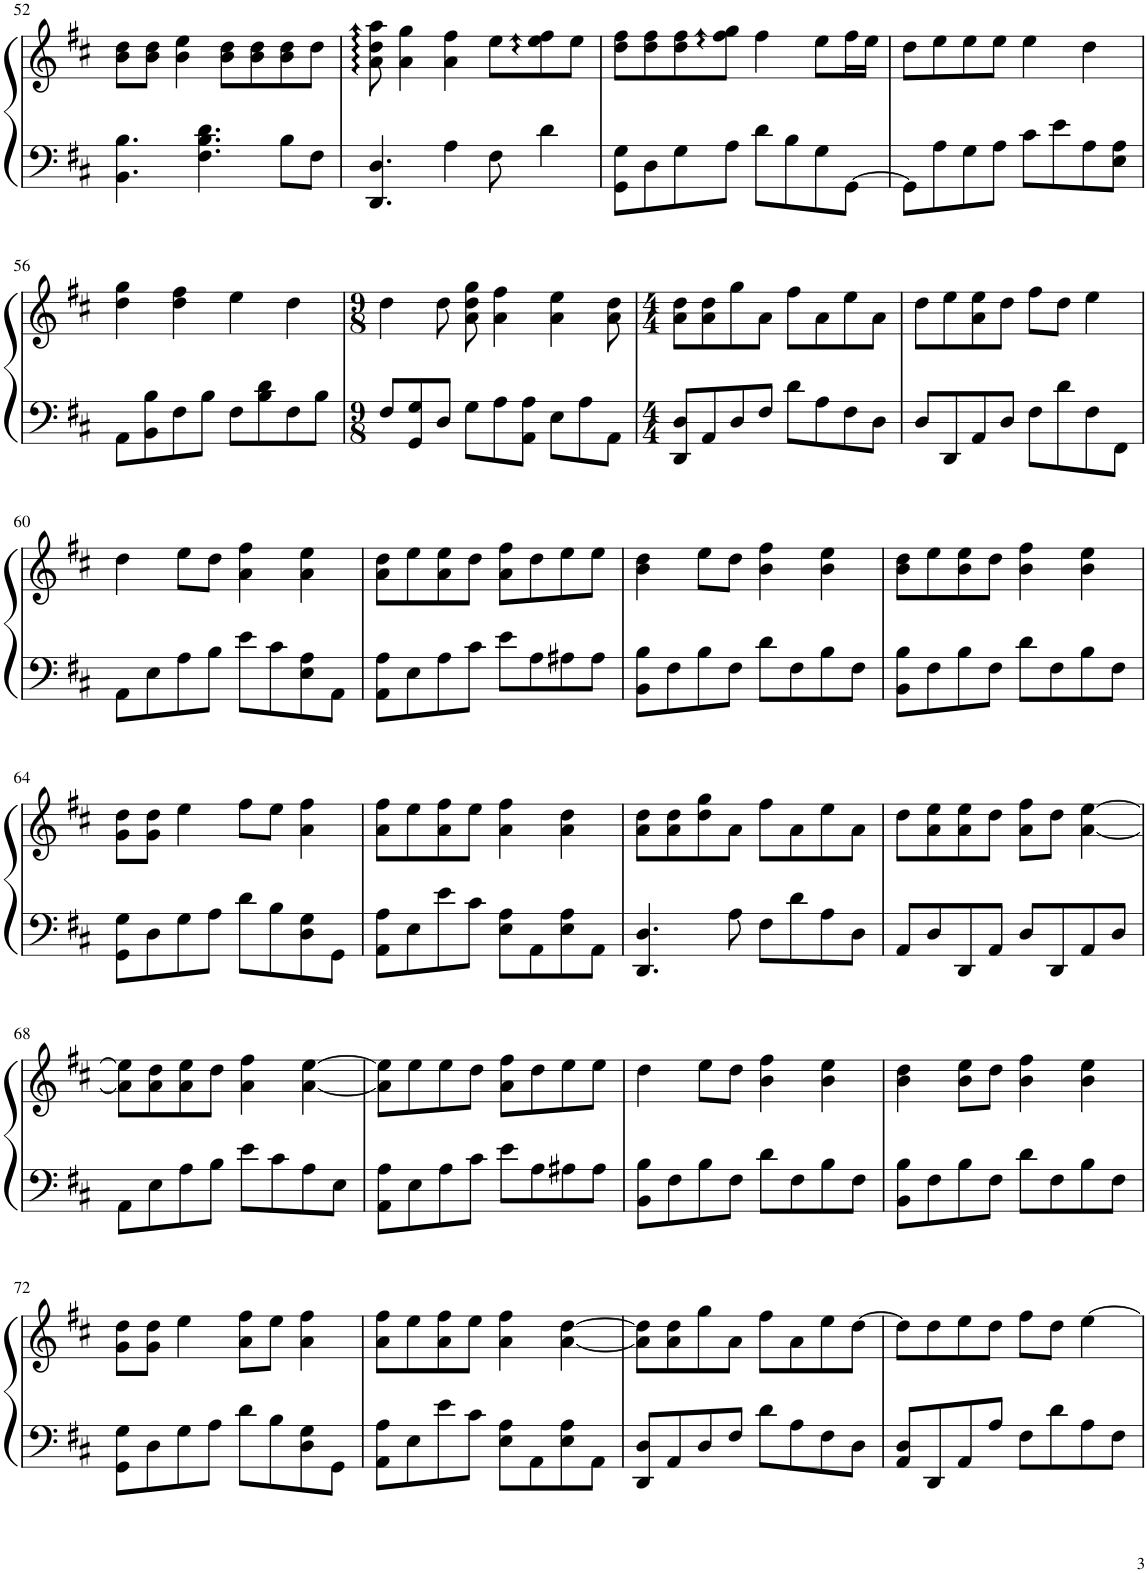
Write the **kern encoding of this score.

**kern	**kern
*part1	*part1
*staff2	*staff1
*I"Piano	*
*I'Pno.	*
!!LO:PB:g=z
*clefF4	*clefG2
*k[f#c#]	*k[f#c#]
*M4/4	*M4/4
=52	=52
4.BB\ 4.B\	8b\ 8dd\L
.	8b\ 8dd\J
.	4b\ 4ee\
4.F#\ 4.B\ 4.d\	.
.	8b\ 8dd\L
.	8b\ 8dd\
8B\L	8b\ 8dd\
8F#\J	8dd\J
=53	=53
4.DD/ 4.D/	8a\ 8dd\ 8aa\
.	4a\ 4gg\
4A\	4a\ 4ff#\
8F#\	8ee\L
4d\	8ee\ 8ff#\
.	8ee\J
=54	=54
8GG\ 8G\L	8dd\ 8ff#\L
8D\	8dd\ 8ff#\
8G\	8dd\ 8ff#\
8A\J	8ff#\ 8gg\J
8d\L	4ff#\
8B\	.
8G\	8ee\L
[8GG\J	16ff#\L
.	16ee\JJ
=55	=55
8GG\L]	8dd\L
8A\	8ee\
8G\	8ee\
8A\J	8ee\J
8c#\L	4ee\
8e\	.
8A\	4dd\
8E\ 8A\J	.
!!LO:LB:g=z
=56	=56
8AA\L	4dd\ 4gg\
8BB\ 8B\	.
8F#\	4dd\ 4ff#\
8B\J	.
8F#\L	4ee\
8B\ 8d\	.
8F#\	4dd\
8B\J	.
=57	=57
*M9/8	*M9/8
8F#/L	4dd\
8GG/ 8G/	.
8D/J	8dd\
8G\L	8a\ 8dd\ 8gg\
8A\	4a\ 4ff#\
8AA\ 8A\J	.
8E\L	4a\ 4ee\
8A\	.
8AA\J	8a\ 8dd\
=58	=58
*M4/4	*M4/4
8DD/ 8D/L	8a\ 8dd\L
8AA/	8a\ 8dd\
8D/	8gg\
8F#/J	8a\J
8d\L	8ff#\L
8A\	8a\
8F#\	8ee\
8D\J	8a\J
=59	=59
8D/L	8dd\L
8DD/	8ee\
8AA/	8a\ 8ee\
8D/J	8dd\J
8F#\L	8ff#\L
8d\	8dd\J
8F#\	4ee\
8FF#\J	.
!!LO:LB:g=z
=60	=60
8AA\L	4dd\
8E\	.
8A\	8ee\L
8B\J	8dd\J
8e\L	4a\ 4ff#\
8c#\	.
8E\ 8A\	4a\ 4ee\
8AA\J	.
=61	=61
8AA\ 8A\L	8a\ 8dd\L
8E\	8ee\
8A\	8a\ 8ee\
8c#\J	8dd\J
8e\L	8a\ 8ff#\L
8A\	8dd\
8A#X\	8ee\
8A#\J	8ee\J
=62	=62
8BB\ 8B\L	4b\ 4dd\
8F#\	.
8B\	8ee\L
8F#\J	8dd\J
8d\L	4b\ 4ff#\
8F#\	.
8B\	4b\ 4ee\
8F#\J	.
=63	=63
8BB\ 8B\L	8b\ 8dd\L
8F#\	8ee\
8B\	8b\ 8ee\
8F#\J	8dd\J
8d\L	4b\ 4ff#\
8F#\	.
8B\	4b\ 4ee\
8F#\J	.
!!LO:LB:g=z
=64	=64
8GG\ 8G\L	8g\ 8dd\L
8D\	8g\ 8dd\J
8G\	4ee\
8A\J	.
8d\L	8ff#\L
8B\	8ee\J
8D\ 8G\	4a\ 4ff#\
8GG\J	.
=65	=65
8AA\ 8A\L	8a\ 8ff#\L
8E\	8ee\
8e\	8a\ 8ff#\
8c#\J	8ee\J
8E\ 8A\L	4a\ 4ff#\
8AA\	.
8E\ 8A\	4a\ 4dd\
8AA\J	.
=66	=66
4.DD/ 4.D/	8a\ 8dd\L
.	8a\ 8dd\
.	8dd\ 8gg\
8A\	8a\J
8F#\L	8ff#\L
8d\	8a\
8A\	8ee\
8D\J	8a\J
=67	=67
8AA/L	8dd\L
8D/	8a\ 8ee\
8DD/	8a\ 8ee\
8AA/J	8dd\J
8D/L	8a\ 8ff#\L
8DD/	8dd\J
8AA/	[4a\ [4ee\
8D/J	.
!!LO:LB:g=z
=68	=68
8AA\L	8a\] 8ee\]L
8E\	8a\ 8dd\
8A\	8a\ 8ee\
8B\J	8dd\J
8e\L	4a\ 4ff#\
8c#\	.
8A\	[4a\ [4ee\
8E\J	.
=69	=69
8AA\ 8A\L	8a\] 8ee\]L
8E\	8ee\
8A\	8ee\
8c#\J	8dd\J
8e\L	8a\ 8ff#\L
8A\	8dd\
8A#X\	8ee\
8A#\J	8ee\J
=70	=70
8BB\ 8B\L	4dd\
8F#\	.
8B\	8ee\L
8F#\J	8dd\J
8d\L	4b\ 4ff#\
8F#\	.
8B\	4b\ 4ee\
8F#\J	.
=71	=71
8BB\ 8B\L	4b\ 4dd\
8F#\	.
8B\	8b\ 8ee\L
8F#\J	8dd\J
8d\L	4b\ 4ff#\
8F#\	.
8B\	4b\ 4ee\
8F#\J	.
!!LO:LB:g=z
=72	=72
8GG\ 8G\L	8g\ 8dd\L
8D\	8g\ 8dd\J
8G\	4ee\
8A\J	.
8d\L	8a\ 8ff#\L
8B\	8ee\J
8D\ 8G\	4a\ 4ff#\
8GG\J	.
=73	=73
8AA\ 8A\L	8a\ 8ff#\L
8E\	8ee\
8e\	8a\ 8ff#\
8c#\J	8ee\J
8E\ 8A\L	4a\ 4ff#\
8AA\	.
8E\ 8A\	[4a\ [4dd\
8AA\J	.
=74	=74
8DD/ 8D/L	8a\] 8dd\]L
8AA/	8a\ 8dd\
8D/	8gg\
8F#/J	8a\J
8d\L	8ff#\L
8A\	8a\
8F#\	8ee\
8D\J	[8dd\J
=75	=75
8AA/ 8D/L	8dd\L]
8DD/	8dd\
8AA/	8ee\
8A/J	8dd\J
8F#\L	8ff#\L
8d\	8dd\J
8A\	[4ee\
8F#\J	.
=	=
*-	*-
